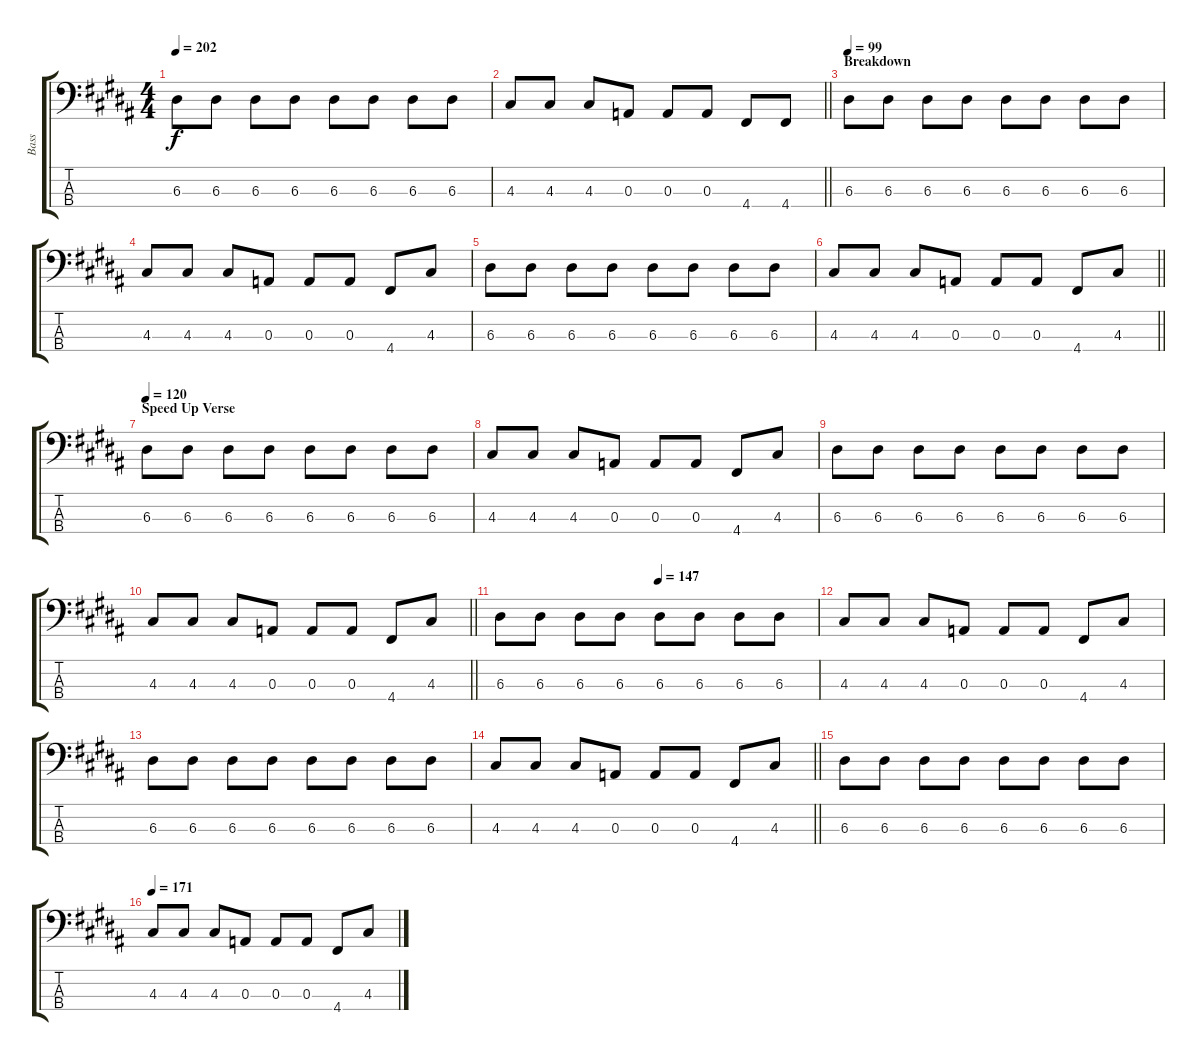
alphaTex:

\track ("Bass" "Bass") {instrument electricbassfinger}
\staff {score tabs}
\tuning (G2 D2 A1 D1) {hide}
\ts (4 4)
\tempo 202
\clef f4
\ks g#minor
6.3.8{dy f} 6.3.8 6.3.8 6.3.8 6.3.8 6.3.8 6.3.8 6.3.8 |
\barLineRight lightlight
4.3.8 4.3.8 4.3.8 0.3.8 0.3.8 0.3.8 4.4.8 4.4.8 |
\section ("" "Breakdown")
\tempo 99
6.3.8 6.3.8 6.3.8 6.3.8 6.3.8 6.3.8 6.3.8 6.3.8 |
4.3.8 4.3.8 4.3.8 0.3.8 0.3.8 0.3.8 4.4.8 4.3.8 |
6.3.8 6.3.8 6.3.8 6.3.8 6.3.8 6.3.8 6.3.8 6.3.8 |
\barLineRight lightlight
4.3.8 4.3.8 4.3.8 0.3.8 0.3.8 0.3.8 4.4.8 4.3.8 |
\section ("" "Speed Up Verse")
\tempo 120
6.3.8 6.3.8 6.3.8 6.3.8 6.3.8 6.3.8 6.3.8 6.3.8 |
4.3.8 4.3.8 4.3.8 0.3.8 0.3.8 0.3.8 4.4.8 4.3.8 |
6.3.8 6.3.8 6.3.8 6.3.8 6.3.8 6.3.8 6.3.8 6.3.8 |
\barLineRight lightlight
4.3.8 4.3.8 4.3.8 0.3.8 0.3.8 0.3.8 4.4.8 4.3.8 |
\tempo (147 0.5)
6.3.8 6.3.8 6.3.8 6.3.8 6.3.8 6.3.8 6.3.8 6.3.8 |
4.3.8 4.3.8 4.3.8 0.3.8 0.3.8 0.3.8 4.4.8 4.3.8 |
6.3.8 6.3.8 6.3.8 6.3.8 6.3.8 6.3.8 6.3.8 6.3.8 |
\barLineRight lightlight
4.3.8 4.3.8 4.3.8 0.3.8 0.3.8 0.3.8 4.4.8 4.3.8 |
6.3.8 6.3.8 6.3.8 6.3.8 6.3.8 6.3.8 6.3.8 6.3.8 |
\tempo 171
4.3.8 4.3.8 4.3.8 0.3.8 0.3.8 0.3.8 4.4.8 4.3.8
